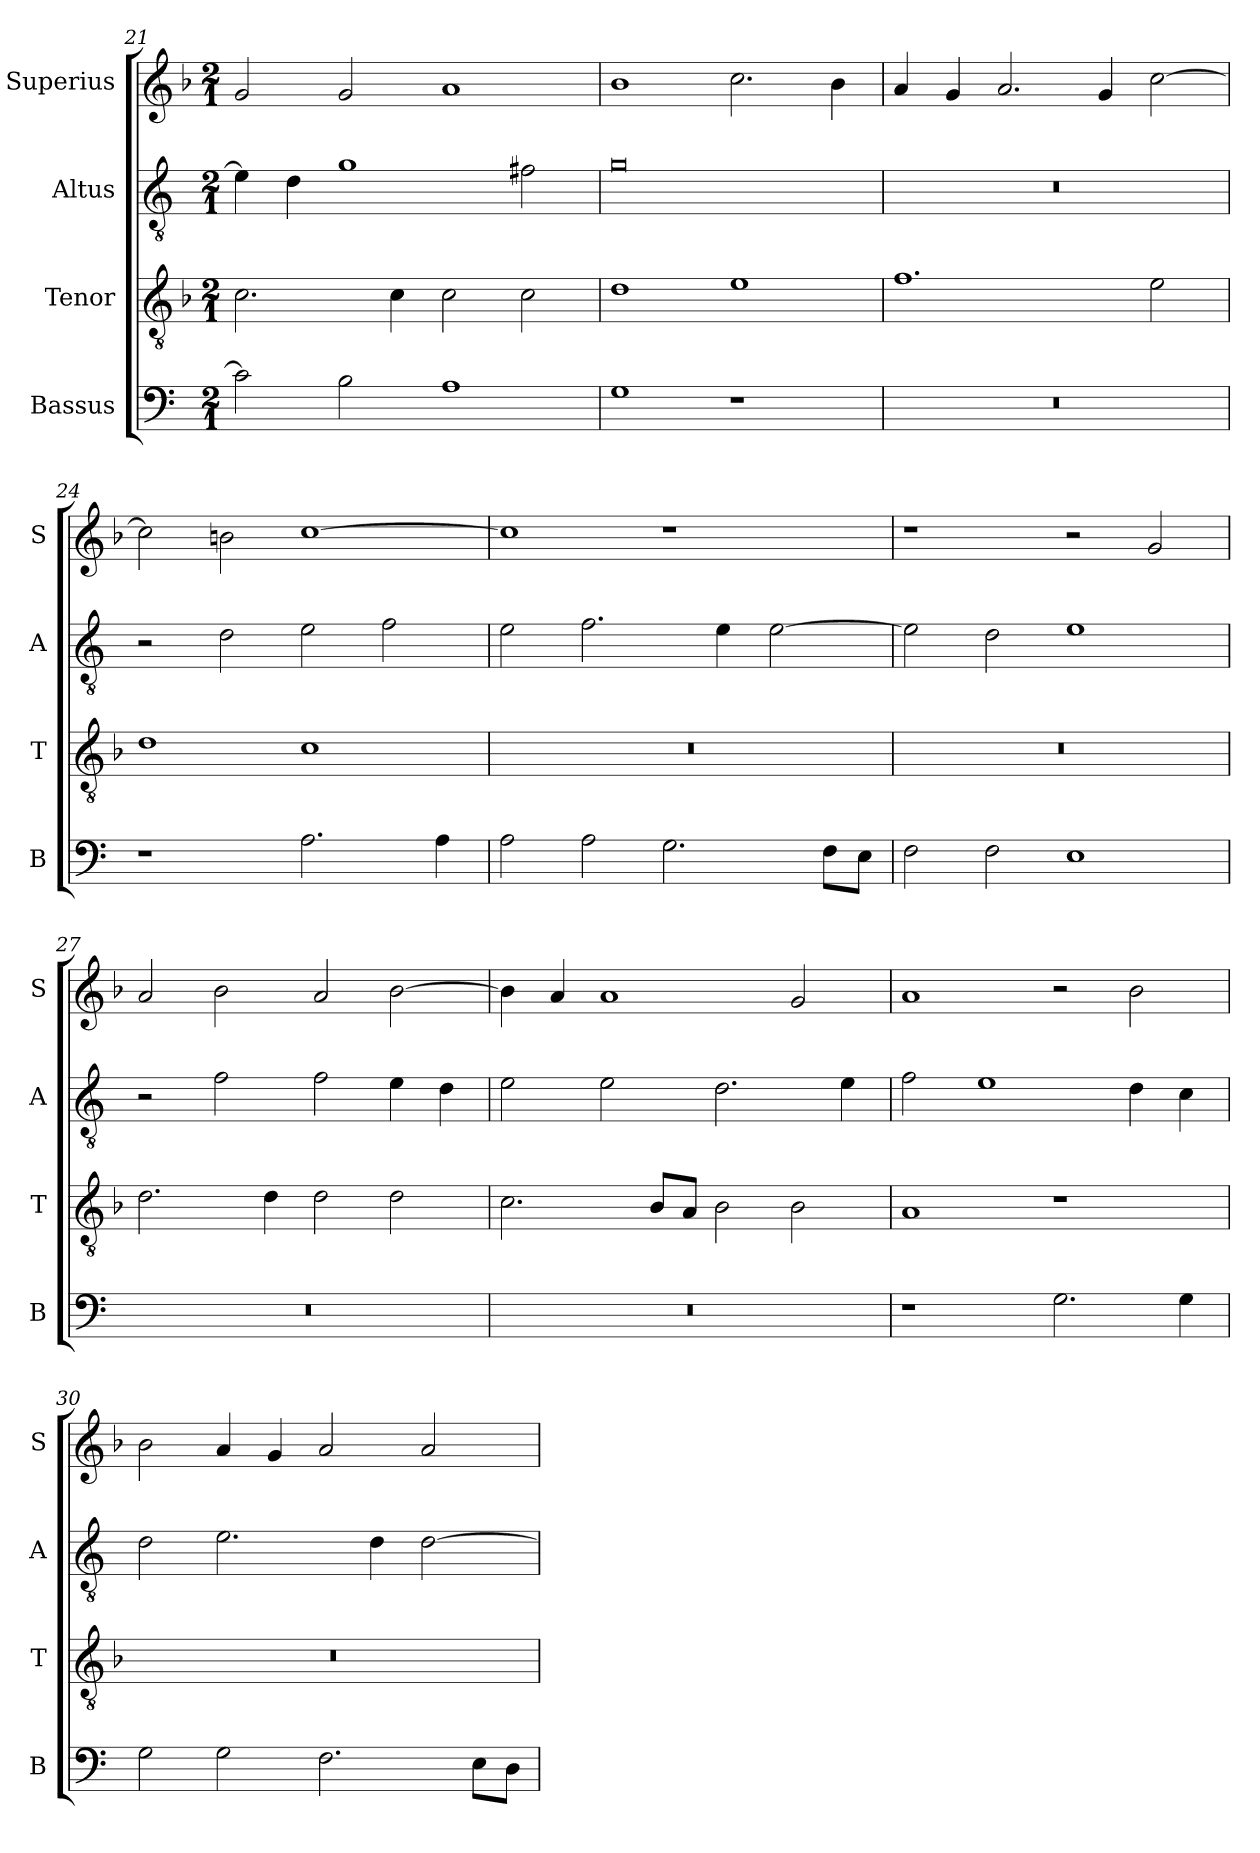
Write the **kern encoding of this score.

**kern	**kern	**kern	**kern
*part4	*part3	*part2	*part1
*staff4	*staff3	*staff2	*staff1
*I"Bassus	*I"Tenor	*I"Altus	*I"Superius
*I'B	*I'T	*I'A	*I'S
*clefF4	*clefGv2	*clefGv2	*clefG2
*k[]	*k[b-]	*k[]	*k[b-]
*C:	*F:	*C:	*F:
*M2/1	*M2/1	*M2/1	*M2/1
=21	=21	=21	=21
2c]	2.c	4e]	2g
.	.	4d	.
2B	.	1g	2g
.	4c	.	.
1A	2c	.	1a
.	2c	2f#X	.
=22	=22	=22	=22
1G	1d	0g	1b-
1r	1e	.	2.cc
.	.	.	4b-
=23	=23	=23	=23
0r	1.f	0r	4a
.	.	.	4g
.	.	.	2.a
.	.	.	4g
.	2e	.	[2cc
=24	=24	=24	=24
1r	1d	2r	2cc]
.	.	2d	2bn
2.A	1c	2e	[1cc
.	.	2f	.
4A	.	.	.
=25	=25	=25	=25
2A	0r	2e	1cc]
2A	.	2.f	.
2.G	.	.	1r
.	.	4e	.
.	.	[2e	.
8FL	.	.	.
8EJ	.	.	.
=26	=26	=26	=26
2F	0r	2e]	1r
2F	.	2d	.
1E	.	1e	2r
.	.	.	2g
=27	=27	=27	=27
0r	2.d	2r	2a
.	.	2f	2b-
.	4d	.	.
.	2d	2f	2a
.	2d	4e	[2b-
.	.	4d	.
=28	=28	=28	=28
0r	2.c	2e	4b-]
.	.	.	4a
.	.	2e	1a
.	8B-L	.	.
.	8AJ	.	.
.	2B-	2.d	.
.	2B-	.	2g
.	.	4e	.
=29	=29	=29	=29
1r	1A	2f	1a
.	.	1e	.
2.G	1r	.	2r
.	.	4d	2b-
4G	.	4c	.
=30	=30	=30	=30
2G	0r	2d	2b-
2G	.	2.e	4a
.	.	.	4g
2.F	.	.	2a
.	.	4d	.
.	.	[2d	2a
8EL	.	.	.
8DJ	.	.	.
=	=	=	=
*-	*-	*-	*-
